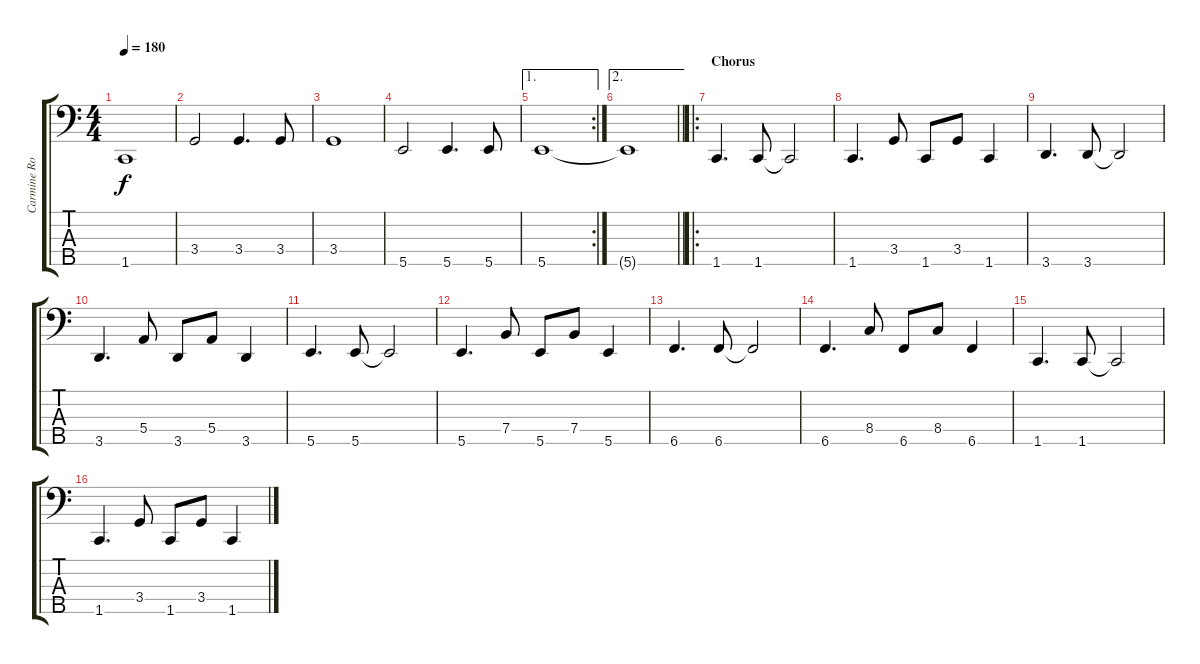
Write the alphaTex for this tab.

\track ("Carmine Rojas (Bass)" "Carmine Ro") {instrument electricbassfinger}
\staff {score tabs}
\tuning (G2 D2 A1 E1 B0) {hide}
\ts (4 4)
\tempo 180
\clef f4
\ks c
1.5.1{dy f} |
3.4.2 3.4.4{d} 3.4.8 |
3.4.1 |
5.5.2 5.5.4{d} 5.5.8 |
\ae 1
\rc 2
5.5.1 |
\ae 2
\barLineRight lightlight
5.5{t}.1 |
\ro
\section ("" "Chorus")
1.5.4{d} 1.5.8 1.5{t}.2 |
1.5.4{d} 3.4.8 1.5.8 3.4.8 1.5.4 |
3.5.4{d} 3.5.8 3.5{t}.2 |
3.5.4{d} 5.4.8 3.5.8 5.4.8 3.5.4 |
5.5.4{d} 5.5.8 5.5{t}.2 |
5.5.4{d} 7.4.8 5.5.8 7.4.8 5.5.4 |
6.5.4{d} 6.5.8 6.5{t}.2 |
6.5.4{d} 8.4.8 6.5.8 8.4.8 6.5.4 |
1.5.4{d} 1.5.8 1.5{t}.2 |
1.5.4{d} 3.4.8 1.5.8 3.4.8 1.5.4
